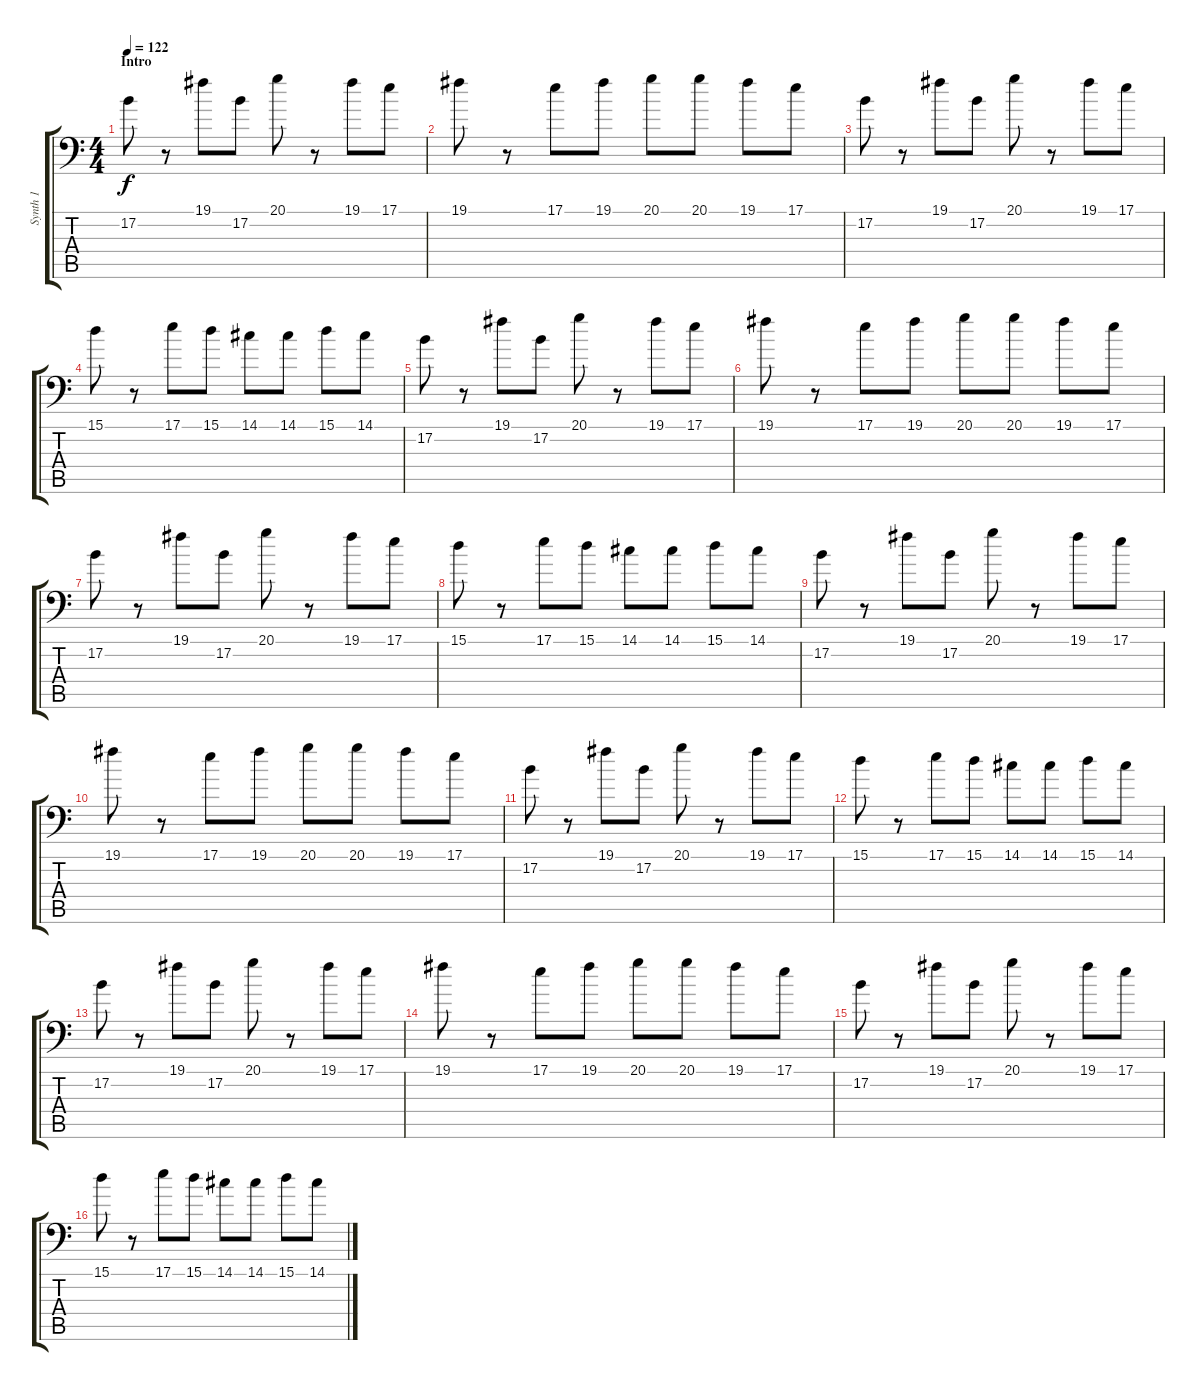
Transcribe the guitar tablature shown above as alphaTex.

\track ("Synth 1" "Synth 1") {instrument lead2sawtooth}
\staff {score tabs}
\tuning (B3 Gb3 D3 A2 E2 A1) {hide}
\ts (4 4)
\section ("" "Intro")
\tempo 122
\clef f4
\ks c
17.2.8{dy f instrument lead2sawtooth} r.8 19.1.8 17.2.8 20.1.8 r.8 19.1.8 17.1.8 |
19.1.8 r.8 17.1.8 19.1.8 20.1.8 20.1.8 19.1.8 17.1.8 |
17.2.8 r.8 19.1.8 17.2.8 20.1.8 r.8 19.1.8 17.1.8 |
15.1.8 r.8 17.1.8 15.1.8 14.1.8 14.1.8 15.1.8 14.1.8 |
17.2.8 r.8 19.1.8 17.2.8 20.1.8 r.8 19.1.8 17.1.8 |
19.1.8 r.8 17.1.8 19.1.8 20.1.8 20.1.8 19.1.8 17.1.8 |
17.2.8 r.8 19.1.8 17.2.8 20.1.8 r.8 19.1.8 17.1.8 |
15.1.8 r.8 17.1.8 15.1.8 14.1.8 14.1.8 15.1.8 14.1.8 |
17.2.8 r.8 19.1.8 17.2.8 20.1.8 r.8 19.1.8 17.1.8 |
19.1.8 r.8 17.1.8 19.1.8 20.1.8 20.1.8 19.1.8 17.1.8 |
17.2.8 r.8 19.1.8 17.2.8 20.1.8 r.8 19.1.8 17.1.8 |
15.1.8 r.8 17.1.8 15.1.8 14.1.8 14.1.8 15.1.8 14.1.8 |
17.2.8 r.8 19.1.8 17.2.8 20.1.8 r.8 19.1.8 17.1.8 |
19.1.8 r.8 17.1.8 19.1.8 20.1.8 20.1.8 19.1.8 17.1.8 |
17.2.8 r.8 19.1.8 17.2.8 20.1.8 r.8 19.1.8 17.1.8 |
15.1.8 r.8 17.1.8 15.1.8 14.1.8 14.1.8 15.1.8 14.1.8
